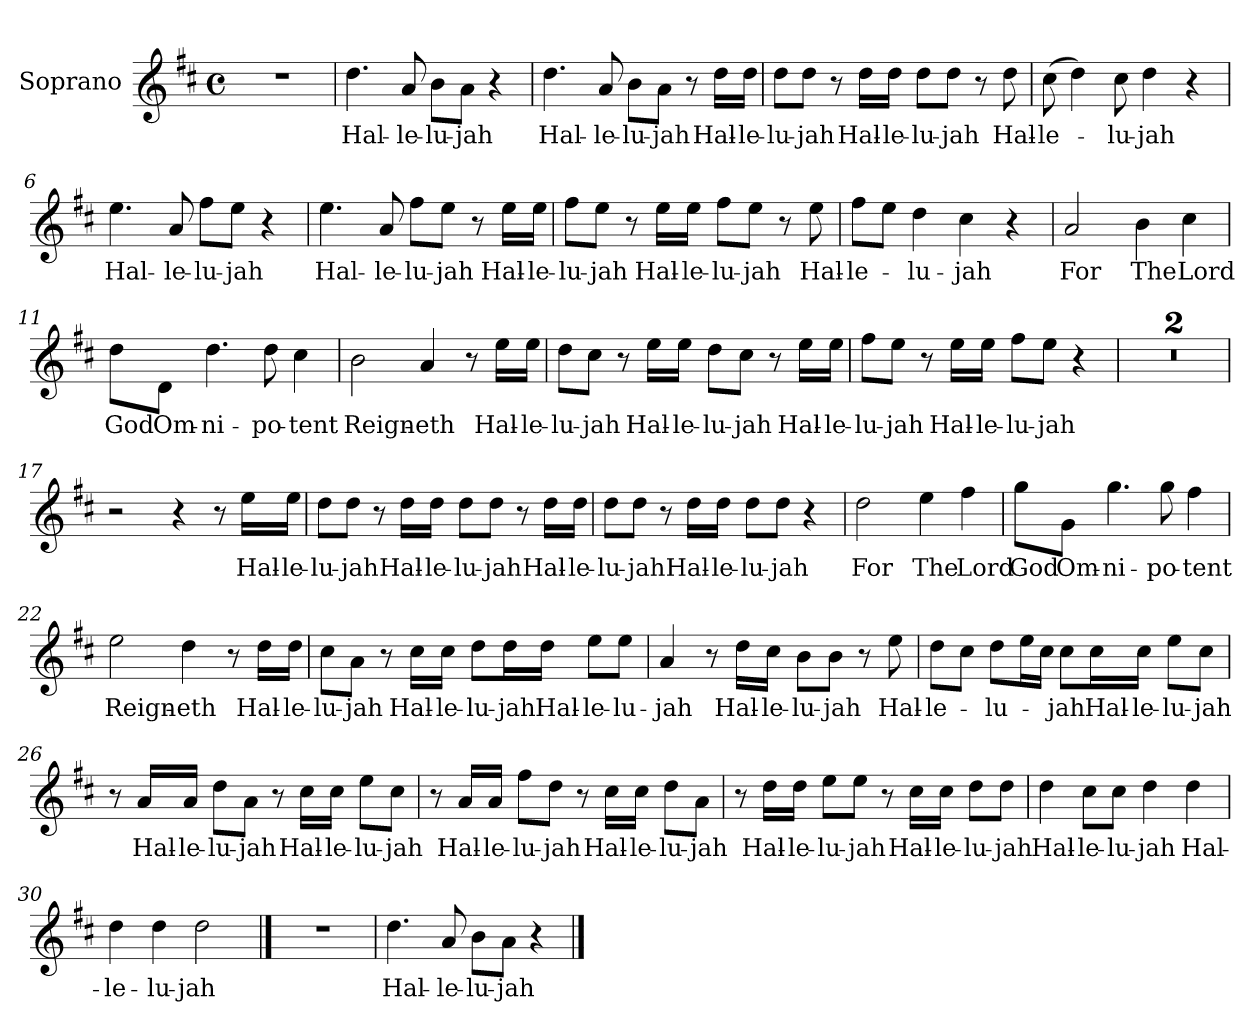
**kern	**text
*part1	*part1
*staff1	*staff1
*I"Soprano	*
*I'S	*
*clefG2	*
*k[f#c#]	*
*D:	*
*M4/4	*
*met(c)	*
=1	=1
1r	.
=2	=2
*MM120	*
!	!LO:LY:b
4.dd\	Hal-
!	!LO:LY:b
8a/	-le-
!	!LO:LY:b
8b\L	-lu-
!	!LO:LY:b
8a\J	-jah
4r	.
=3	=3
!	!LO:LY:b
4.dd\	Hal-
!	!LO:LY:b
8a/	-le-
!	!LO:LY:b
8b\L	-lu-
!	!LO:LY:b
8a\J	-jah
8r	.
!	!LO:LY:b
16dd\LL	Hal-
!	!LO:LY:b
16dd\JJ	-le-
=4	=4
!	!LO:LY:b
8dd\L	-lu-
!	!LO:LY:b
8dd\J	-jah
8r	.
!	!LO:LY:b
16dd\LL	Hal-
!	!LO:LY:b
16dd\JJ	-le-
!	!LO:LY:b
8dd\L	-lu-
!	!LO:LY:b
8dd\J	-jah
8r	.
!	!LO:LY:b
8dd\	Hal-
!!LO:LB:g=z
=5	=5
!	!LO:LY:b
(>8cc#\	-le-
4dd\)	.
!	!LO:LY:b
8cc#\	-lu-
!	!LO:LY:b
4dd\	-jah
4r	.
=6	=6
!	!LO:LY:b
4.ee\	Hal-
!	!LO:LY:b
8a/	-le-
!	!LO:LY:b
8ff#\L	-lu-
!	!LO:LY:b
8ee\J	-jah
4r	.
=7	=7
!	!LO:LY:b
4.ee\	Hal-
!	!LO:LY:b
8a/	-le-
!	!LO:LY:b
8ff#\L	-lu-
!	!LO:LY:b
8ee\J	-jah
8r	.
!	!LO:LY:b
16ee\LL	Hal-
!	!LO:LY:b
16ee\JJ	-le-
!!LO:PB:g=z
=8	=8
!	!LO:LY:b
8ff#\L	-lu-
!	!LO:LY:b
8ee\J	-jah
8r	.
!	!LO:LY:b
16ee\LL	Hal-
!	!LO:LY:b
16ee\JJ	-le-
!	!LO:LY:b
8ff#\L	-lu-
!	!LO:LY:b
8ee\J	-jah
8r	.
!	!LO:LY:b
8ee\	Hal-
=9	=9
!	!LO:LY:b
8ff#\L	-le-
8ee\J	.
!	!LO:LY:b
4dd\	-lu-
!	!LO:LY:b
4cc#\	-jah
4r	.
=10	=10
!	!LO:LY:b
2a/	For
!	!LO:LY:b
4b\	The
!	!LO:LY:b
4cc#\	Lord
!!LO:LB:g=z
=11	=11
!	!LO:LY:b
8dd\L	God
!	!LO:LY:b
8d\J	Om-
!	!LO:LY:b
4.dd\	-ni-
!	!LO:LY:b
8dd\	-po-
!	!LO:LY:b
4cc#\	-tent
=12	=12
!	!LO:LY:b
2b\	Reign-
!	!LO:LY:b
4a/	-eth
8r	.
!	!LO:LY:b
16ee\LL	Hal-
!	!LO:LY:b
16ee\JJ	-le-
=13	=13
!	!LO:LY:b
8dd\L	-lu-
!	!LO:LY:b
8cc#\J	-jah
8r	.
!	!LO:LY:b
16ee\LL	Hal-
!	!LO:LY:b
16ee\JJ	-le-
!	!LO:LY:b
8dd\L	-lu-
!	!LO:LY:b
8cc#\J	-jah
8r	.
!	!LO:LY:b
16ee\LL	Hal-
!	!LO:LY:b
16ee\JJ	-le-
!!LO:LB:g=z
=14	=14
!	!LO:LY:b
8ff#\L	-lu-
!	!LO:LY:b
8ee\J	-jah
8r	.
!	!LO:LY:b
16ee\LL	Hal-
!	!LO:LY:b
16ee\JJ	-le-
!	!LO:LY:b
8ff#\L	-lu-
!	!LO:LY:b
8ee\J	-jah
4r	.
=15	=15
1r	.
=16	=16
1r	.
!!LO:PB:g=z
=17	=17
2r	.
4r	.
8r	.
!	!LO:LY:b
16ee\LL	Hal-
!	!LO:LY:b
16ee\JJ	-le-
=18	=18
!	!LO:LY:b
8dd\L	-lu-
!	!LO:LY:b
8dd\J	-jah
8r	.
!	!LO:LY:b
16dd\LL	Hal-
!	!LO:LY:b
16dd\JJ	-le-
!	!LO:LY:b
8dd\L	-lu-
!	!LO:LY:b
8dd\J	-jah
8r	.
!	!LO:LY:b
16dd\LL	Hal-
!	!LO:LY:b
16dd\JJ	-le-
=19	=19
!	!LO:LY:b
8dd\L	-lu-
!	!LO:LY:b
8dd\J	-jah
8r	.
!	!LO:LY:b
16dd\LL	Hal-
!	!LO:LY:b
16dd\JJ	-le-
!	!LO:LY:b
8dd\L	-lu-
!	!LO:LY:b
8dd\J	-jah
4r	.
!!LO:LB:g=z
=20	=20
!	!LO:LY:b
2dd\	For
!	!LO:LY:b
4ee\	The
!	!LO:LY:b
4ff#\	Lord
=21	=21
!	!LO:LY:b
8gg\L	God
!	!LO:LY:b
8g\J	Om-
!	!LO:LY:b
4.gg\	-ni-
!	!LO:LY:b
8gg\	-po-
!	!LO:LY:b
4ff#\	-tent
=22	=22
!	!LO:LY:b
2ee\	Reign-
!	!LO:LY:b
4dd\	-eth
8r	.
!	!LO:LY:b
16dd\LL	Hal-
!	!LO:LY:b
16dd\JJ	-le-
!!LO:LB:g=z
=23	=23
!	!LO:LY:b
8cc#\L	-lu-
!	!LO:LY:b
8a\J	-jah
8r	.
!	!LO:LY:b
16cc#\LL	Hal-
!	!LO:LY:b
16cc#\JJ	-le-
!	!LO:LY:b
8dd\L	-lu-
!	!LO:LY:b
16dd\L	-jah
!	!LO:LY:b
16dd\JJ	Hal-
!	!LO:LY:b
8ee\L	-le-
!	!LO:LY:b
8ee\J	-lu-
=24	=24
!	!LO:LY:b
4a/	-jah
8r	.
!	!LO:LY:b
16dd\LL	Hal-
!	!LO:LY:b
16cc#\JJ	-le-
!	!LO:LY:b
8b\L	-lu-
!	!LO:LY:b
8b\J	-jah
8r	.
!	!LO:LY:b
8ee\	Hal-
=25	=25
!	!LO:LY:b
8dd\L	-le-
8cc#\J	.
!	!LO:LY:b
8dd\L	-lu-
16ee\L	.
16cc#\JJ	.
!	!LO:LY:b
8cc#\L	-jah
!	!LO:LY:b
16cc#\L	Hal-
!	!LO:LY:b
16cc#\JJ	-le-
!	!LO:LY:b
8ee\L	-lu-
!	!LO:LY:b
8cc#\J	-jah
!!LO:PB:g=z
=26	=26
8r	.
!	!LO:LY:b
16a/LL	Hal-
!	!LO:LY:b
16a/JJ	-le-
!	!LO:LY:b
8dd\L	-lu-
!	!LO:LY:b
8a\J	-jah
8r	.
!	!LO:LY:b
16cc#\LL	Hal-
!	!LO:LY:b
16cc#\JJ	-le-
!	!LO:LY:b
8ee\L	-lu-
!	!LO:LY:b
8cc#\J	-jah
=27	=27
8r	.
!	!LO:LY:b
16a/LL	Hal-
!	!LO:LY:b
16a/JJ	-le-
!	!LO:LY:b
8ff#\L	-lu-
!	!LO:LY:b
8dd\J	-jah
8r	.
!	!LO:LY:b
16cc#\LL	Hal-
!	!LO:LY:b
16cc#\JJ	-le-
!	!LO:LY:b
8dd\L	-lu-
!	!LO:LY:b
8a\J	-jah
=28	=28
8r	.
!	!LO:LY:b
16dd\LL	Hal-
!	!LO:LY:b
16dd\JJ	-le-
!	!LO:LY:b
8ee\L	-lu-
!	!LO:LY:b
8ee\J	-jah
8r	.
!	!LO:LY:b
16cc#\LL	Hal-
!	!LO:LY:b
16cc#\JJ	-le-
!	!LO:LY:b
8dd\L	-lu-
!	!LO:LY:b
8dd\J	-jah
!!LO:LB:g=z
=29	=29
!	!LO:LY:b
4dd\	Hal-
!	!LO:LY:b
8cc#\L	-le-
!	!LO:LY:b
8cc#\J	-lu-
!	!LO:LY:b
4dd\	-jah
!	!LO:LY:b
4dd\	Hal-
=30	=30
!	!LO:LY:b
4dd\	-le-
!	!LO:LY:b
4dd\	-lu-
!	!LO:LY:b
2dd\	-jah
!!LO:LB:g=z
==31	==31
1r	.
=32	=32
!	!LO:LY:b
4.dd\	Hal-
!	!LO:LY:b
8a/	-le-
!	!LO:LY:b
8b\L	-lu-
!	!LO:LY:b
8a\J	-jah
4r	.
==	==
*-	*-
